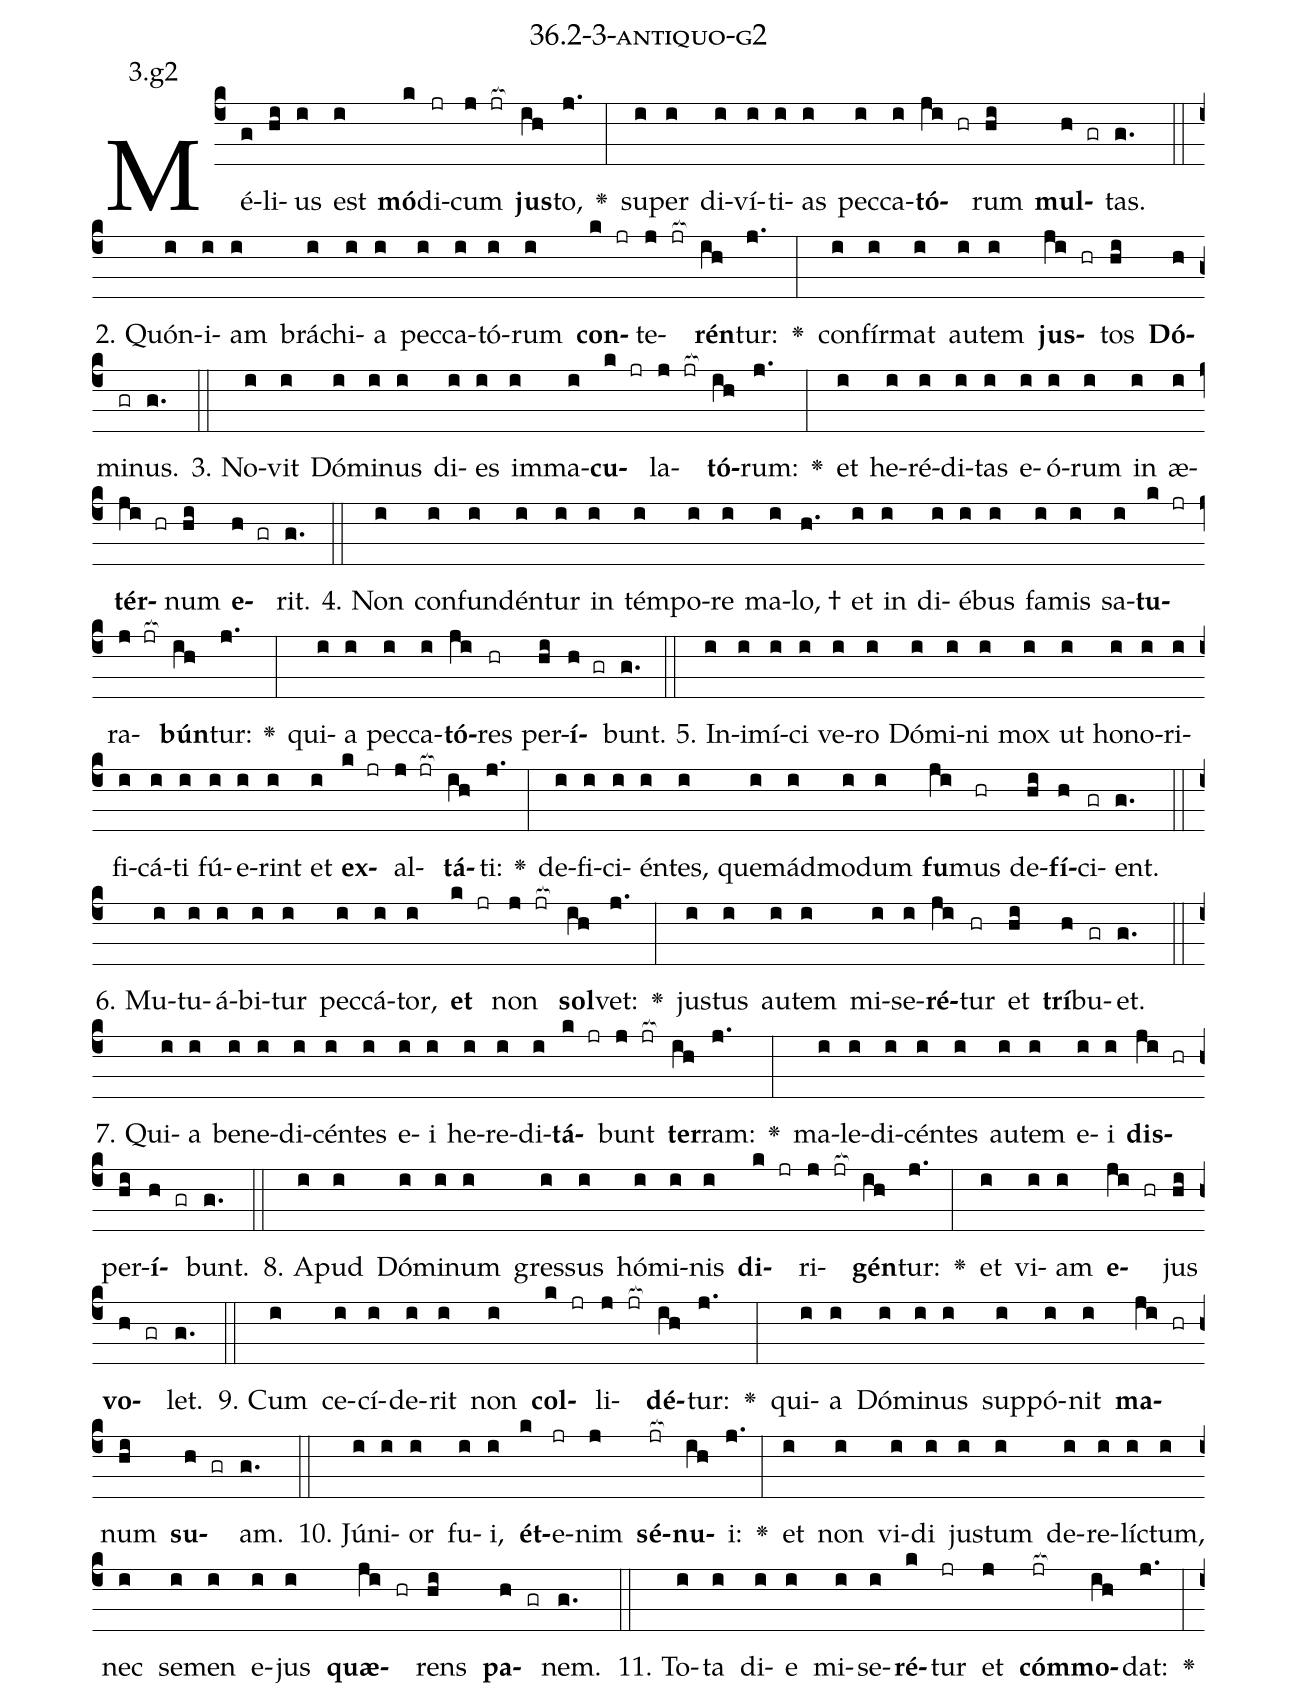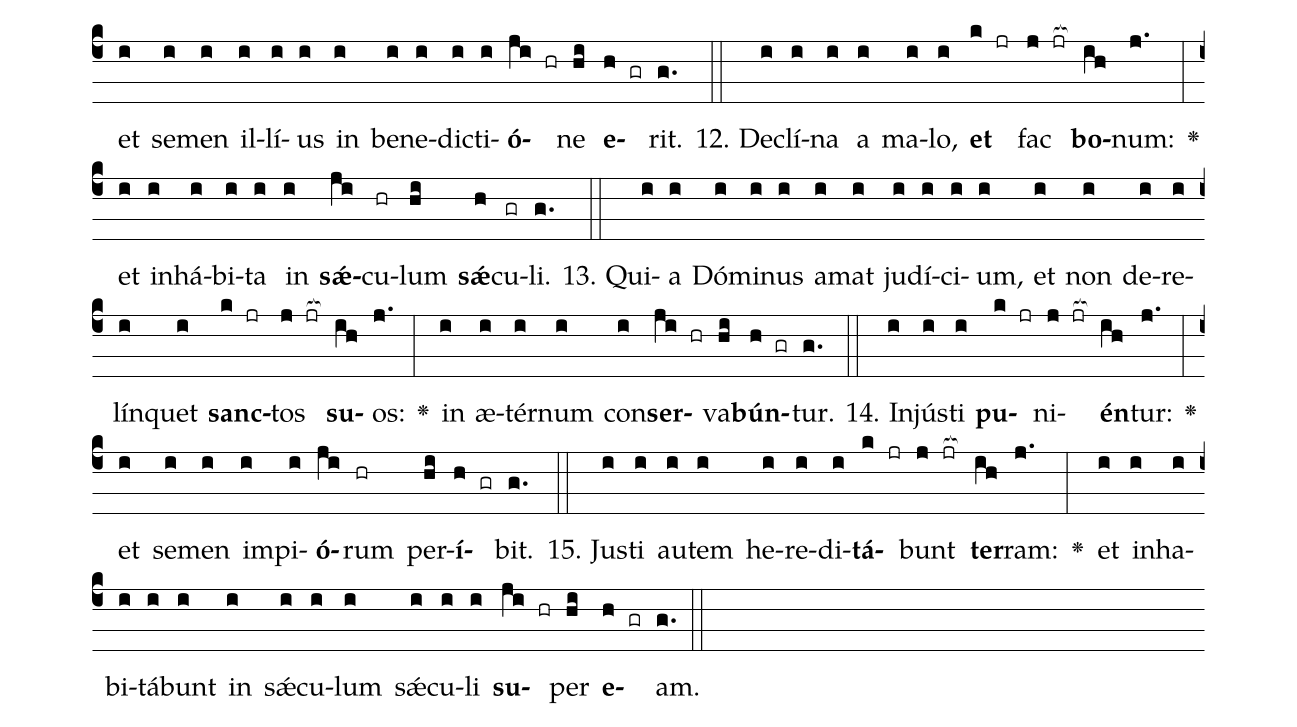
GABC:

name: 36.2-3-antiquo-g2;
annotation: 3.g2;
%%
(c4)Mé(g)li(hi)us(i) est(i) <b>mó</b>(k)di(jr)cum(j jr[ocb:1{]) <b>jus</b>(ih[ocb:0}])to,(j.) <v>\greheightstar</v>(:) su(i)per(i) di(i)ví(i)ti(i)as(i) pec(i)ca(i)<b>tó</b>(ji hr)rum(hi) <b>mul</b>(h gr)tas.(g.) (::)
2. Quón(i)i(i)am(i) brá(i)chi(i)a(i) pec(i)ca(i)tó(i)rum(i) <b>con</b>(k jr)te(j jr[ocb:1{])<b>rén</b>(ih[ocb:0}])tur:(j.) <v>\greheightstar</v>(:) con(i)fír(i)mat(i) au(i)tem(i) <b>jus</b>(ji hr)tos(hi) <b>Dó</b>(h)mi(gr)nus.(g.) (::)
3. No(i)vit(i) Dó(i)mi(i)nus(i) di(i)es(i) im(i)ma(i)<b>cu</b>(k jr)la(j jr[ocb:1{])<b>tó</b>(ih[ocb:0}])rum:(j.) <v>\greheightstar</v>(:) et(i) he(i)ré(i)di(i)tas(i) e(i)ó(i)rum(i) in(i) æ(i)<b>tér</b>(ji hr)num(hi) <b>e</b>(h gr)rit.(g.) (::)
4. Non(i) con(i)fun(i)dén(i)tur(i) in(i) tém(i)po(i)re(i) ma(i)lo, †(h.) et(i) in(i) di(i)é(i)bus(i) fa(i)mis(i) sa(i)<b>tu</b>(k jr)ra(j jr[ocb:1{])<b>bún</b>(ih[ocb:0}])tur:(j.) <v>\greheightstar</v>(:) qui(i)a(i) pec(i)ca(i)<b>tó</b>(ji)res(hr) per(hi)<b>í</b>(h gr)bunt.(g.) (::)
5. In(i)i(i)mí(i)ci(i) ve(i)ro(i) Dó(i)mi(i)ni(i) mox(i) ut(i) ho(i)no(i)ri(i)fi(i)cá(i)ti(i) fú(i)e(i)rint(i) et(i) <b>ex</b>(k jr)al(j jr[ocb:1{])<b>tá</b>(ih[ocb:0}])ti:(j.) <v>\greheightstar</v>(:) de(i)fi(i)ci(i)én(i)tes,(i) quem(i)ád(i)mo(i)dum(i) <b>fu</b>(ji)mus(hr) de(hi)<b>fí</b>(h)ci(gr)ent.(g.) (::)
6. Mu(i)tu(i)á(i)bi(i)tur(i) pec(i)cá(i)tor,(i) <b>et</b>(k jr) non(j jr[ocb:1{]) <b>sol</b>(ih[ocb:0}])vet:(j.) <v>\greheightstar</v>(:) jus(i)tus(i) au(i)tem(i) mi(i)se(i)<b>ré</b>(ji)tur(hr) et(hi) <b>trí</b>(h)bu(gr)et.(g.) (::)
7. Qui(i)a(i) be(i)ne(i)di(i)cén(i)tes(i) e(i)i(i) he(i)re(i)di(i)<b>tá</b>(k jr)bunt(j jr[ocb:1{]) <b>ter</b>(ih[ocb:0}])ram:(j.) <v>\greheightstar</v>(:) ma(i)le(i)di(i)cén(i)tes(i) au(i)tem(i) e(i)i(i) <b>dis</b>(ji hr)per(hi)<b>í</b>(h gr)bunt.(g.) (::)
8. A(i)pud(i) Dó(i)mi(i)num(i) gres(i)sus(i) hó(i)mi(i)nis(i) <b>di</b>(k jr)ri(j jr[ocb:1{])<b>gén</b>(ih[ocb:0}])tur:(j.) <v>\greheightstar</v>(:) et(i) vi(i)am(i) <b>e</b>(ji hr)jus(hi) <b>vo</b>(h gr)let.(g.) (::)
9. Cum(i) ce(i)cí(i)de(i)rit(i) non(i) <b>col</b>(k jr)li(j jr[ocb:1{])<b>dé</b>(ih[ocb:0}])tur:(j.) <v>\greheightstar</v>(:) qui(i)a(i) Dó(i)mi(i)nus(i) sup(i)pó(i)nit(i) <b>ma</b>(ji hr)num(hi) <b>su</b>(h gr)am.(g.) (::)
10. Jú(i)ni(i)or(i) fu(i)i,(i) <b>ét</b>(k)e(jr)nim(j) <b>sé</b>(jr[ocb:1{])<b>nu</b>(ih[ocb:0}])i:(j.) <v>\greheightstar</v>(:) et(i) non(i) vi(i)di(i) jus(i)tum(i) de(i)re(i)líc(i)tum,(i) nec(i) se(i)men(i) e(i)jus(i) <b>quæ</b>(ji hr)rens(hi) <b>pa</b>(h gr)nem.(g.) (::)
11. To(i)ta(i) di(i)e(i) mi(i)se(i)<b>ré</b>(k)tur(jr) et(j) <b>cóm</b>(jr[ocb:1{])<b>mo</b>(ih[ocb:0}])dat:(j.) <v>\greheightstar</v>(:) et(i) se(i)men(i) il(i)lí(i)us(i) in(i) be(i)ne(i)dic(i)ti(i)<b>ó</b>(ji hr)ne(hi) <b>e</b>(h gr)rit.(g.) (::)
12. De(i)clí(i)na(i) a(i) ma(i)lo,(i) <b>et</b>(k jr) fac(j jr[ocb:1{]) <b>bo</b>(ih[ocb:0}])num:(j.) <v>\greheightstar</v>(:) et(i) in(i)há(i)bi(i)ta(i) in(i) <b>sǽ</b>(ji)cu(hr)lum(hi) <b>sǽ</b>(h)cu(gr)li.(g.) (::)
13. Qui(i)a(i) Dó(i)mi(i)nus(i) a(i)mat(i) ju(i)dí(i)ci(i)um,(i) et(i) non(i) de(i)re(i)lín(i)quet(i) <b>sanc</b>(k jr)tos(j jr[ocb:1{]) <b>su</b>(ih[ocb:0}])os:(j.) <v>\greheightstar</v>(:) in(i) æ(i)tér(i)num(i) con(i)<b>ser</b>(ji hr)va(hi)<b>bún</b>(h gr)tur.(g.) (::)
14. In(i)jús(i)ti(i) <b>pu</b>(k jr)ni(j jr[ocb:1{])<b>én</b>(ih[ocb:0}])tur:(j.) <v>\greheightstar</v>(:) et(i) se(i)men(i) im(i)pi(i)<b>ó</b>(ji)rum(hr) per(hi)<b>í</b>(h gr)bit.(g.) (::)
15. Jus(i)ti(i) au(i)tem(i) he(i)re(i)di(i)<b>tá</b>(k jr)bunt(j jr[ocb:1{]) <b>ter</b>(ih[ocb:0}])ram:(j.) <v>\greheightstar</v>(:) et(i) in(i)ha(i)bi(i)tá(i)bunt(i) in(i) sǽ(i)cu(i)lum(i) sǽ(i)cu(i)li(i) <b>su</b>(ji hr)per(hi) <b>e</b>(h gr)am.(g.) (::)
